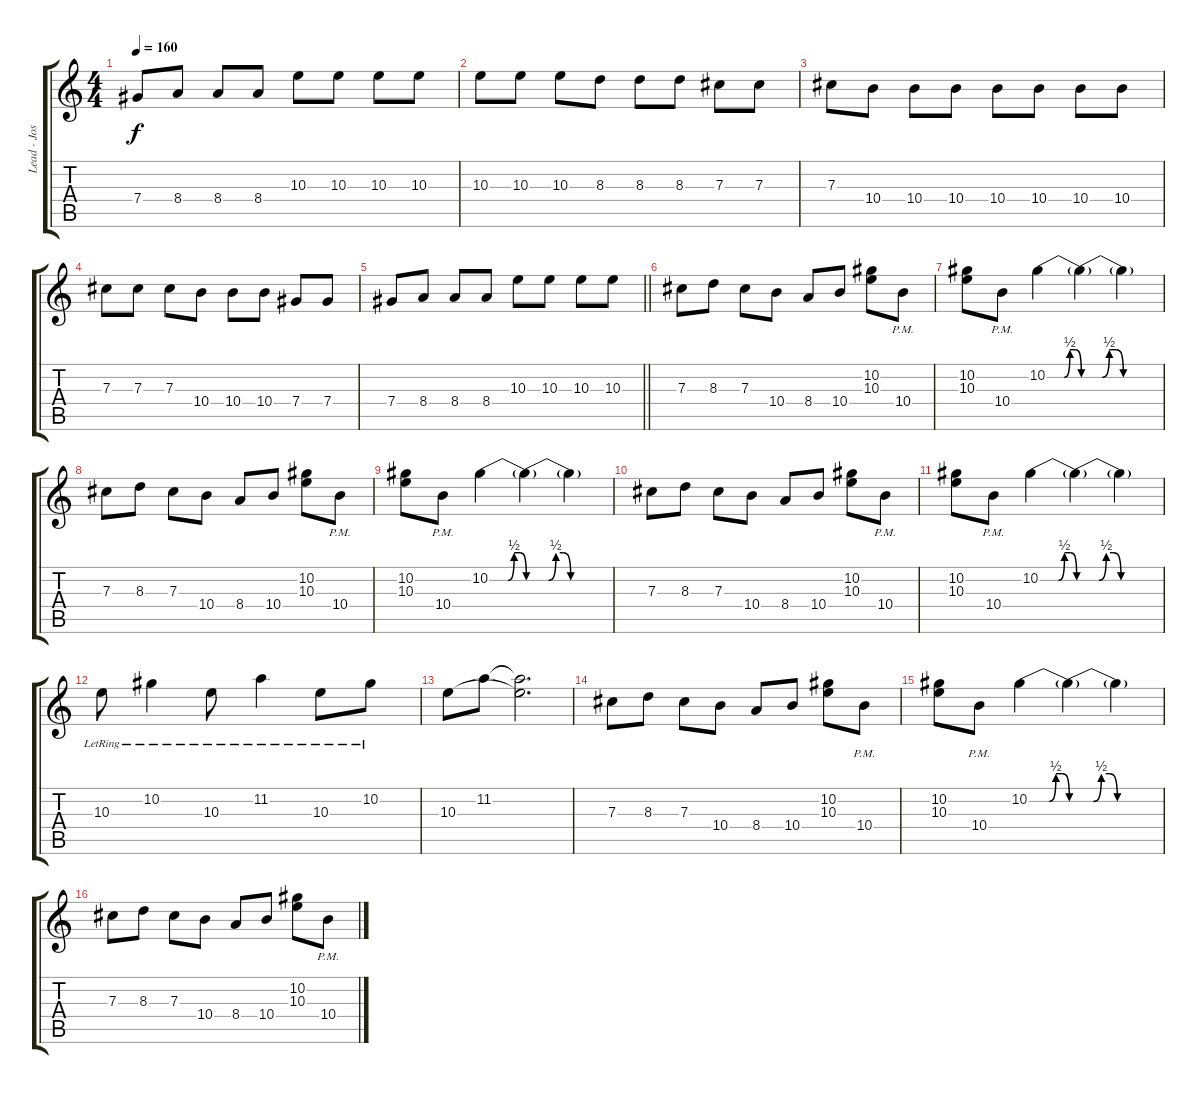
\track ("Lead - Josh Farro" "Lead - Jos") {instrument distortionguitar}
\staff {score tabs}
\tuning (Eb4 Bb3 Gb3 Db3 Ab2 Db2) {hide}
\ts (4 4)
\tempo 160
\clef g2
\ks c
7.4.8{dy f} 8.4.8 8.4.8 8.4.8 10.3.8 10.3.8 10.3.8 10.3.8 |
10.3.8 10.3.8 10.3.8 8.3.8 8.3.8 8.3.8 7.3.8 7.3.8 |
7.3.8 10.4.8 10.4.8 10.4.8 10.4.8 10.4.8 10.4.8 10.4.8 |
7.3.8 7.3.8 7.3.8 10.4.8 10.4.8 10.4.8 7.4.8 7.4.8 |
\barLineRight lightlight
7.4.8 8.4.8 8.4.8 8.4.8 10.3.8 10.3.8 10.3.8 10.3.8 |
7.3.8{volume 16 instrument distortionguitar} 8.3.8 7.3.8 10.4.8 8.4.8 10.4.8 (10.2 10.3).8 10.4{pm}.8 |
(10.2 10.3).8 10.4{pm}.8 10.2{be (custom 0 0 30 0 40 2 50 2 60 0)}.4 10.2{be (custom 0 0 30 0 40 2 50 2 60 0) t}.4 10.2{be (hold 0 0 60 0) t}.4 |
7.3.8 8.3.8 7.3.8 10.4.8 8.4.8 10.4.8 (10.2 10.3).8 10.4{pm}.8 |
(10.2 10.3).8 10.4{pm}.8 10.2{be (custom 0 0 30 0 40 2 50 2 60 0)}.4 10.2{be (custom 0 0 30 0 40 2 50 2 60 0) t}.4 10.2{be (hold 0 0 60 0) t}.4 |
7.3.8 8.3.8 7.3.8 10.4.8 8.4.8 10.4.8 (10.2 10.3).8 10.4{pm}.8 |
(10.2 10.3).8 10.4{pm}.8 10.2{be (custom 0 0 30 0 40 2 50 2 60 0)}.4 10.2{be (custom 0 0 30 0 40 2 50 2 60 0) t}.4 10.2{be (hold 0 0 60 0) t}.4 |
10.3{lr}.8 10.2{lr}.4 10.3{lr}.8 11.2{lr}.4 10.3{lr}.8 10.2{lr}.8 |
10.3.8 11.2.8 (11.2{t} 10.3{t}).2{d} |
7.3.8 8.3.8 7.3.8 10.4.8 8.4.8 10.4.8 (10.2 10.3).8 10.4{pm}.8 |
(10.2 10.3).8 10.4{pm}.8 10.2{be (custom 0 0 30 0 40 2 50 2 60 0)}.4 10.2{be (custom 0 0 30 0 40 2 50 2 60 0) t}.4 10.2{be (hold 0 0 60 0) t}.4 |
7.3.8 8.3.8 7.3.8 10.4.8 8.4.8 10.4.8 (10.2 10.3).8 10.4{pm}.8
